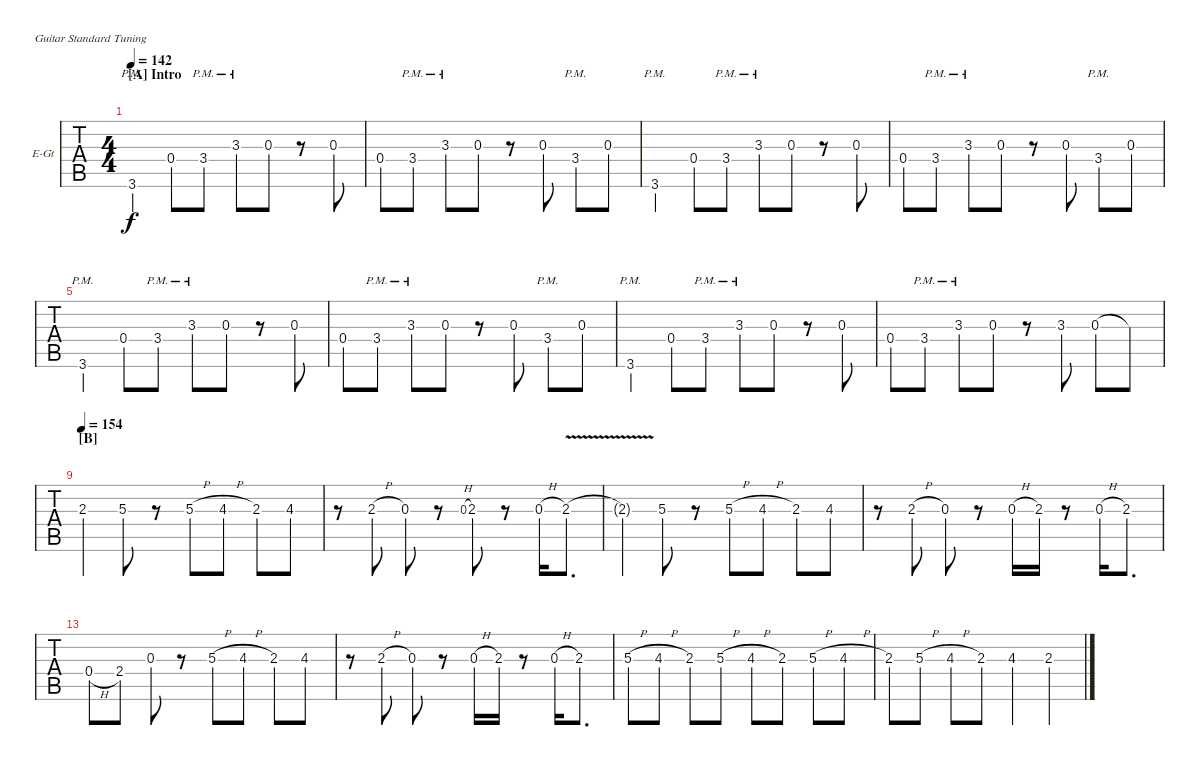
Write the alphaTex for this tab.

\defaultSystemsLayout 4
\bracketExtendMode nobrackets
\firstSystemTrackNameOrientation horizontal
\otherSystemsTrackNameOrientation horizontal
\defaultBarNumberDisplay FirstOfSystem
\track ("Guitar" "E-Gt") {instrument distortionguitar}
\staff {tabs}
\tuning (E4 B3 G3 D3 A2 E2)
\ts (4 4)
\section ("A" "Intro")
\scale
0.30674
\tempo 142
\accidentals auto
\clef g2
\ottava regular
\simile none
\ks c
3.6{pm}.4{lyrics (0 "") lyrics (1 "") lyrics (2 "") lyrics (3 "") lyrics (4 "") dy f instrument distortionguitar} 0.4.8{lyrics (0 "") lyrics (1 "") lyrics (2 "") lyrics (3 "") lyrics (4 "")} 3.4{pm}.8{lyrics (0 "") lyrics (1 "") lyrics (2 "") lyrics (3 "") lyrics (4 "")} 3.3{pm}.8{lyrics (0 "") lyrics (1 "") lyrics (2 "") lyrics (3 "") lyrics (4 "")} 0.3.8{lyrics (0 "") lyrics (1 "") lyrics (2 "") lyrics (3 "") lyrics (4 "")} r.8 0.3.8{lyrics (0 "") lyrics (1 "") lyrics (2 "") lyrics (3 "") lyrics (4 "")} |
\scale
0.231087 0.4.8{lyrics (0 "") lyrics (1 "") lyrics (2 "") lyrics (3 "") lyrics (4 "")} 3.4{pm}.8{lyrics (0 "") lyrics (1 "") lyrics (2 "") lyrics (3 "") lyrics (4 "")} 3.3{pm}.8{lyrics (0 "") lyrics (1 "") lyrics (2 "") lyrics (3 "") lyrics (4 "")} 0.3.8{lyrics (0 "") lyrics (1 "") lyrics (2 "") lyrics (3 "") lyrics (4 "")} r.8 0.3.8{lyrics (0 "") lyrics (1 "") lyrics (2 "") lyrics (3 "") lyrics (4 "")} 3.4{pm}.8{lyrics (0 "") lyrics (1 "") lyrics (2 "") lyrics (3 "") lyrics (4 "")} 0.3.8{lyrics (0 "") lyrics (1 "") lyrics (2 "") lyrics (3 "") lyrics (4 "")} |
\scale
0.231087 3.6{pm}.4 0.4.8 3.4{pm}.8 3.3{pm}.8 0.3.8 r.8 0.3.8 |
\scale
0.231087 0.4.8{lyrics (0 "") lyrics (1 "") lyrics (2 "") lyrics (3 "") lyrics (4 "")} 3.4{pm}.8{lyrics (0 "") lyrics (1 "") lyrics (2 "") lyrics (3 "") lyrics (4 "")} 3.3{pm}.8{lyrics (0 "") lyrics (1 "") lyrics (2 "") lyrics (3 "") lyrics (4 "")} 0.3.8{lyrics (0 "") lyrics (1 "") lyrics (2 "") lyrics (3 "") lyrics (4 "")} r.8 0.3.8{lyrics (0 "") lyrics (1 "") lyrics (2 "") lyrics (3 "") lyrics (4 "")} 3.4{pm}.8{lyrics (0 "") lyrics (1 "") lyrics (2 "") lyrics (3 "") lyrics (4 "")} 0.3.8{lyrics (0 "") lyrics (1 "") lyrics (2 "") lyrics (3 "") lyrics (4 "")} |
\scale
0.25 3.6{pm}.4 0.4.8 3.4{pm}.8 3.3{pm}.8 0.3.8 r.8 0.3.8 |
\scale
0.25 0.4.8{lyrics (0 "") lyrics (1 "") lyrics (2 "") lyrics (3 "") lyrics (4 "")} 3.4{pm}.8{lyrics (0 "") lyrics (1 "") lyrics (2 "") lyrics (3 "") lyrics (4 "")} 3.3{pm}.8{lyrics (0 "") lyrics (1 "") lyrics (2 "") lyrics (3 "") lyrics (4 "")} 0.3.8{lyrics (0 "") lyrics (1 "") lyrics (2 "") lyrics (3 "") lyrics (4 "")} r.8 0.3.8{lyrics (0 "") lyrics (1 "") lyrics (2 "") lyrics (3 "") lyrics (4 "")} 3.4{pm}.8{lyrics (0 "") lyrics (1 "") lyrics (2 "") lyrics (3 "") lyrics (4 "")} 0.3.8{lyrics (0 "") lyrics (1 "") lyrics (2 "") lyrics (3 "") lyrics (4 "")} |
\scale
0.25 3.6{pm}.4 0.4.8 3.4{pm}.8 3.3{pm}.8 0.3.8 r.8 0.3.8 |
\scale
0.25 0.4.8{lyrics (0 "") lyrics (1 "") lyrics (2 "") lyrics (3 "") lyrics (4 "")} 3.4{pm}.8{lyrics (0 "") lyrics (1 "") lyrics (2 "") lyrics (3 "") lyrics (4 "")} 3.3{pm}.8{lyrics (0 "") lyrics (1 "") lyrics (2 "") lyrics (3 "") lyrics (4 "")} 0.3.8{lyrics (0 "") lyrics (1 "") lyrics (2 "") lyrics (3 "") lyrics (4 "")} r.8 3.3.8{lyrics (0 "") lyrics (1 "") lyrics (2 "") lyrics (3 "") lyrics (4 "")} 0.3.8{lyrics (0 "") lyrics (1 "") lyrics (2 "") lyrics (3 "") lyrics (4 "")} 0.3{t}.8{lyrics (0 "") lyrics (1 "") lyrics (2 "") lyrics (3 "") lyrics (4 "")} |
\section ("B" "")
\scale
0.194444
\tempo 154
2.3{st}.4{lyrics (0 "") lyrics (1 "") lyrics (2 "") lyrics (3 "") lyrics (4 "")} 5.3.8{lyrics (0 "") lyrics (1 "") lyrics (2 "") lyrics (3 "") lyrics (4 "")} r.8 5.3{h}.8{lyrics (0 "") lyrics (1 "") lyrics (2 "") lyrics (3 "") lyrics (4 "")} 4.3{h}.8{lyrics (0 "") lyrics (1 "") lyrics (2 "") lyrics (3 "") lyrics (4 "")} 2.3.8{lyrics (0 "") lyrics (1 "") lyrics (2 "") lyrics (3 "") lyrics (4 "")} 4.3.8{lyrics (0 "") lyrics (1 "") lyrics (2 "") lyrics (3 "") lyrics (4 "")} |
\scale
0.305556 r.8 2.3{h}.8{lyrics (0 "") lyrics (1 "") lyrics (2 "") lyrics (3 "") lyrics (4 "")} 0.3.8 r.8 0.3{h}.8{gr} 2.3.8{lyrics (0 "") lyrics (1 "") lyrics (2 "") lyrics (3 "") lyrics (4 "")} r.8 0.3{h}.16{lyrics (0 "") lyrics (1 "") lyrics (2 "") lyrics (3 "") lyrics (4 "")} 2.3{v}.8{d lyrics (0 "") lyrics (1 "") lyrics (2 "") lyrics (3 "") lyrics (4 "")} |
\scale
0.194444 2.3{v t}.4{lyrics (0 "") lyrics (1 "") lyrics (2 "") lyrics (3 "") lyrics (4 "")} 5.3.8{lyrics (0 "") lyrics (1 "") lyrics (2 "") lyrics (3 "") lyrics (4 "")} r.8 5.3{h}.8{lyrics (0 "") lyrics (1 "") lyrics (2 "") lyrics (3 "") lyrics (4 "")} 4.3{h}.8{lyrics (0 "") lyrics (1 "") lyrics (2 "") lyrics (3 "") lyrics (4 "")} 2.3.8{lyrics (0 "") lyrics (1 "") lyrics (2 "") lyrics (3 "") lyrics (4 "")} 4.3.8{lyrics (0 "") lyrics (1 "") lyrics (2 "") lyrics (3 "") lyrics (4 "")} |
\scale
0.305556 r.8 2.3{h}.8{lyrics (0 "") lyrics (1 "") lyrics (2 "") lyrics (3 "") lyrics (4 "")} 0.3.8{lyrics (0 "") lyrics (1 "") lyrics (2 "") lyrics (3 "") lyrics (4 "")} r.8 0.3{h}.16{lyrics (0 "") lyrics (1 "") lyrics (2 "") lyrics (3 "") lyrics (4 "")} 2.3.16{lyrics (0 "") lyrics (1 "") lyrics (2 "") lyrics (3 "") lyrics (4 "")} r.8 0.3{h}.16{lyrics (0 "") lyrics (1 "") lyrics (2 "") lyrics (3 "") lyrics (4 "")} 2.3.8{d lyrics (0 "") lyrics (1 "") lyrics (2 "") lyrics (3 "") lyrics (4 "")} |
\scale
0.21875 0.4{h}.8{lyrics (0 "") lyrics (1 "") lyrics (2 "") lyrics (3 "") lyrics (4 "")} 2.4.8{lyrics (0 "") lyrics (1 "") lyrics (2 "") lyrics (3 "") lyrics (4 "")} 0.3.8{lyrics (0 "") lyrics (1 "") lyrics (2 "") lyrics (3 "") lyrics (4 "")} r.8 5.3{h}.8{lyrics (0 "") lyrics (1 "") lyrics (2 "") lyrics (3 "") lyrics (4 "")} 4.3{h}.8{lyrics (0 "") lyrics (1 "") lyrics (2 "") lyrics (3 "") lyrics (4 "")} 2.3.8{lyrics (0 "") lyrics (1 "") lyrics (2 "") lyrics (3 "") lyrics (4 "")} 4.3.8{lyrics (0 "") lyrics (1 "") lyrics (2 "") lyrics (3 "") lyrics (4 "")} |
\scale
0.34375 r.8 2.3{h}.8{lyrics (0 "") lyrics (1 "") lyrics (2 "") lyrics (3 "") lyrics (4 "")} 0.3.8{lyrics (0 "") lyrics (1 "") lyrics (2 "") lyrics (3 "") lyrics (4 "")} r.8 0.3{h}.16{lyrics (0 "") lyrics (1 "") lyrics (2 "") lyrics (3 "") lyrics (4 "")} 2.3.16{lyrics (0 "") lyrics (1 "") lyrics (2 "") lyrics (3 "") lyrics (4 "")} r.8 0.3{h}.16{lyrics (0 "") lyrics (1 "") lyrics (2 "") lyrics (3 "") lyrics (4 "")} 2.3.8{d lyrics (0 "") lyrics (1 "") lyrics (2 "") lyrics (3 "") lyrics (4 "")} |
\scale
0.21875 5.3{h}.8{lyrics (0 "") lyrics (1 "") lyrics (2 "") lyrics (3 "") lyrics (4 "")} 4.3{h}.8{lyrics (0 "") lyrics (1 "") lyrics (2 "") lyrics (3 "") lyrics (4 "")} 2.3.8{lyrics (0 "") lyrics (1 "") lyrics (2 "") lyrics (3 "") lyrics (4 "")} 5.3{h}.8{lyrics (0 "") lyrics (1 "") lyrics (2 "") lyrics (3 "") lyrics (4 "")} 4.3{h}.8{lyrics (0 "") lyrics (1 "") lyrics (2 "") lyrics (3 "") lyrics (4 "")} 2.3.8{lyrics (0 "") lyrics (1 "") lyrics (2 "") lyrics (3 "") lyrics (4 "")} 5.3{h}.8{lyrics (0 "") lyrics (1 "") lyrics (2 "") lyrics (3 "") lyrics (4 "")} 4.3{h}.8{lyrics (0 "") lyrics (1 "") lyrics (2 "") lyrics (3 "") lyrics (4 "")} |
\scale
0.21875 2.3.8{lyrics (0 "") lyrics (1 "") lyrics (2 "") lyrics (3 "") lyrics (4 "")} 5.3{h}.8{lyrics (0 "") lyrics (1 "") lyrics (2 "") lyrics (3 "") lyrics (4 "")} 4.3{h}.8{lyrics (0 "") lyrics (1 "") lyrics (2 "") lyrics (3 "") lyrics (4 "")} 2.3{st}.8 4.3.4{lyrics (0 "") lyrics (1 "") lyrics (2 "") lyrics (3 "") lyrics (4 "")} 2.3.4{lyrics (0 "") lyrics (1 "") lyrics (2 "") lyrics (3 "") lyrics (4 "")}
